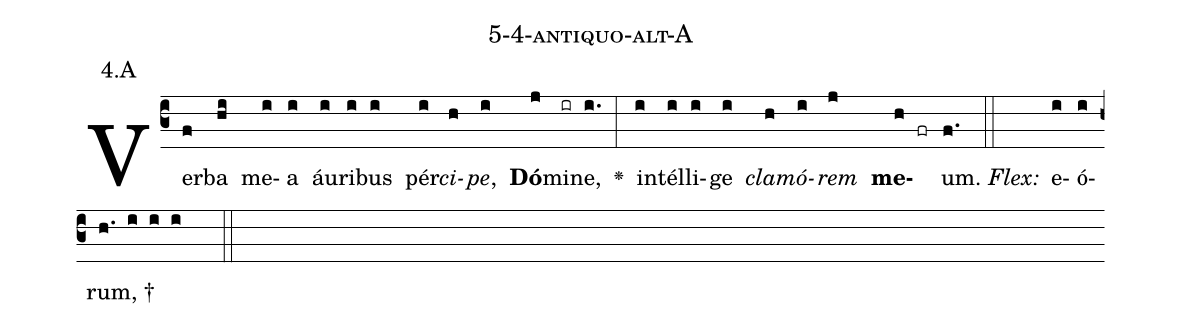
name: 5-4-antiquo-alt-A;
annotation: 4.A;
%%
(c3)Ver(f)ba(hi) me(i)a(i) áu(i)ri(i)bus(i) pér(i)<i>ci</i>(h)<i>pe</i>,(i) <b>Dó</b>(j)mi(ir)ne,(i.) <v>\greheightstar</v>(:) in(i)tél(i)li(i)ge(i) <i>cla</i>(h)<i>mó</i>(i)<i>rem</i>(j) <b>me</b>(h fr)um.(f.) (::)
<i>Flex:</i>()  e(i)ó(i)rum, †(h. i i i  ::)

%E(i) u(h) o(i) u(j) a(h) e.(f.) (::)
